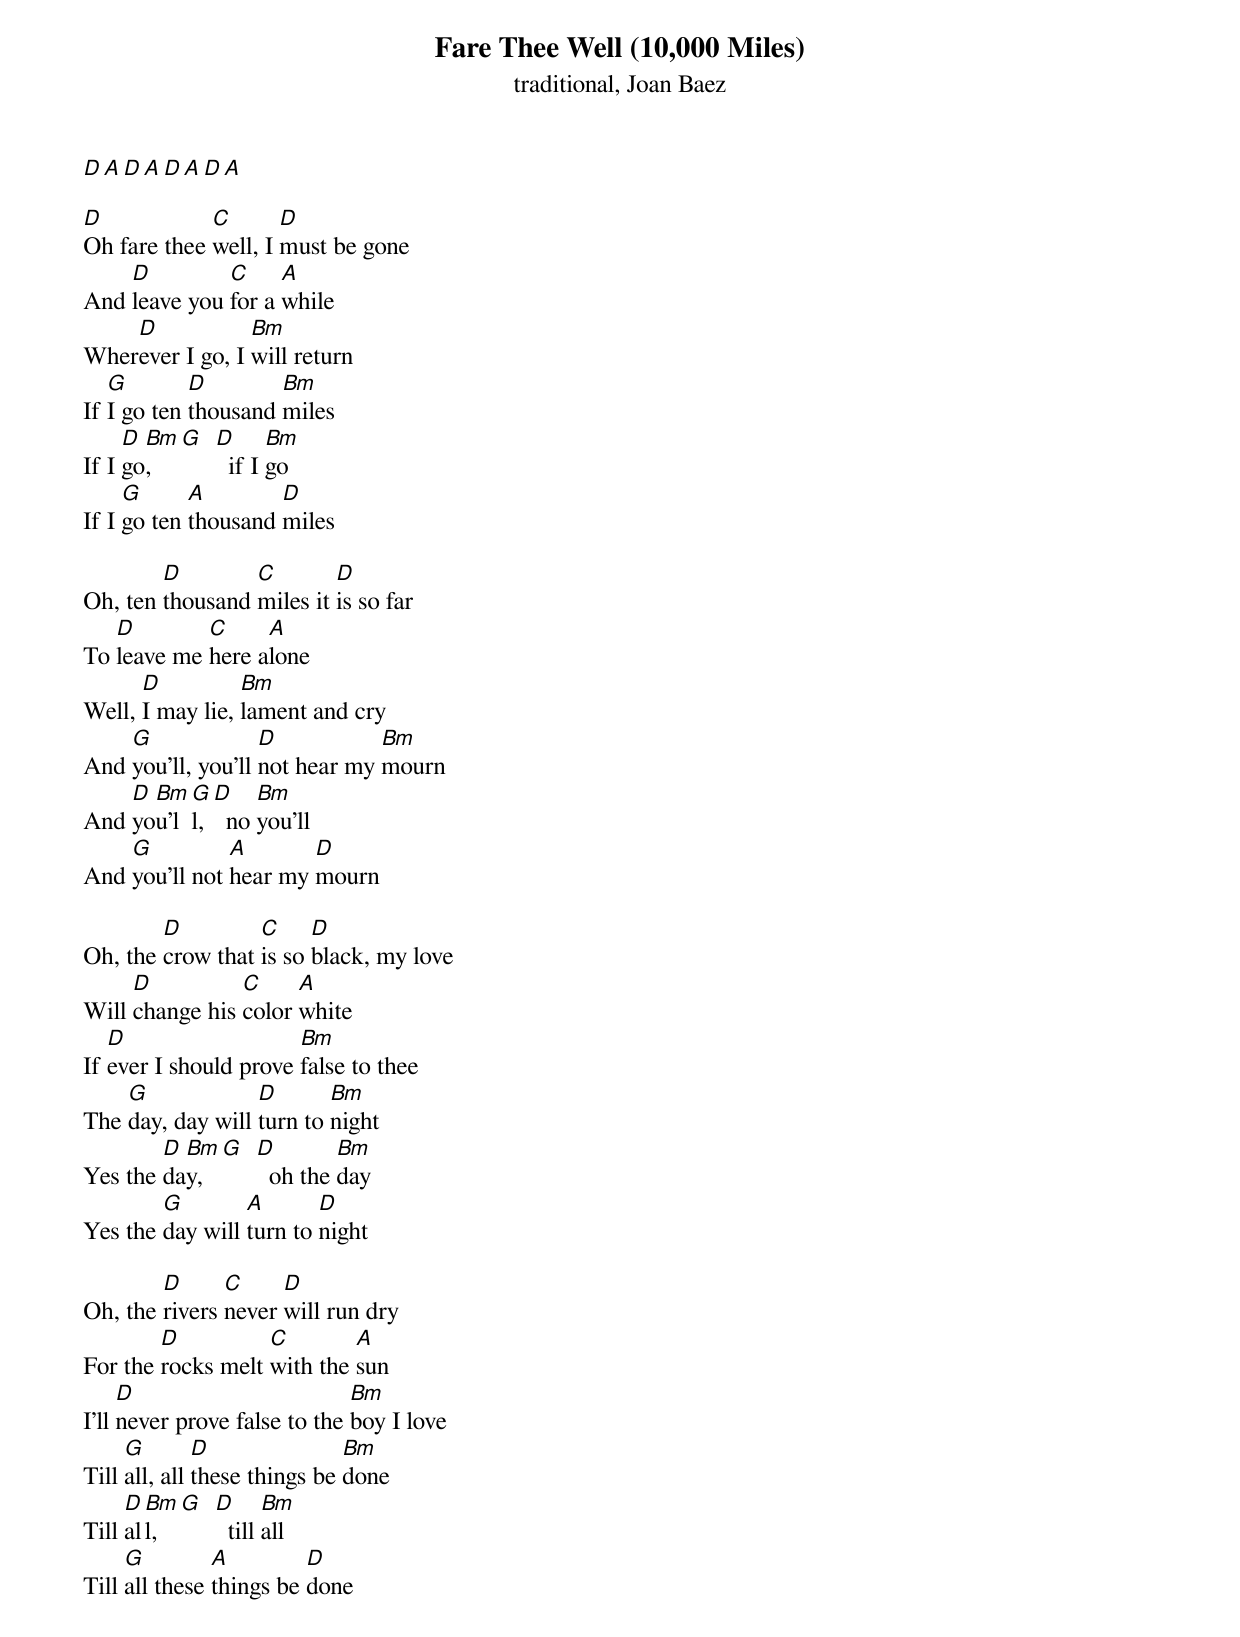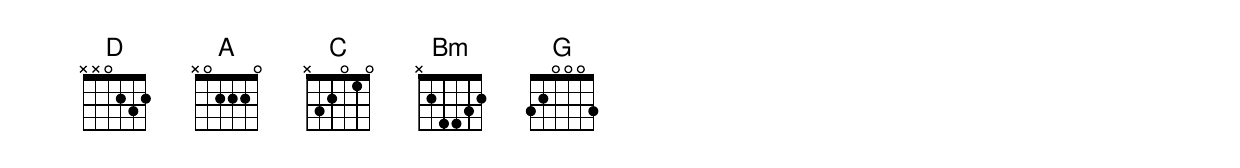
{title: Fare Thee Well (10,000 Miles)}
{subtitle: traditional, Joan Baez}
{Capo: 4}
[D][A][D][A][D][A][D][A]

[D]Oh fare thee [C]well, I [D]must be gone
And [D]leave you [C]for a [A]while
Wher[D]ever I go, I [Bm]will return
If [G]I go ten [D]thousand [Bm]miles
If I [D]go[Bm],  [G]  [D]  if I [Bm]go
If I [G]go ten [A]thousand [D]miles

Oh, ten [D]thousand [C]miles it [D]is so far
To [D]leave me [C]here a[A]lone
Well, [D]I may lie, [Bm]lament and cry
And [G]you'll, you'll [D]not hear my [Bm]mourn
And [D]yo[Bm]u'l[G]l,[D]  no [Bm]you'll
And [G]you'll not [A]hear my [D]mourn

Oh, the [D]crow that [C]is so [D]black, my love
Will [D]change his [C]color [A]white
If [D]ever I should prove [Bm]false to thee
The [G]day, day will [D]turn to [Bm]night
Yes the [D]da[Bm]y, [G]  [D]  oh the [Bm]day
Yes the [G]day will [A]turn to [D]night

Oh, the [D]rivers [C]never [D]will run dry
For the [D]rocks melt [C]with the [A]sun
I'll [D]never prove false to the [Bm]boy I love
Till [G]all, all [D]these things be [Bm]done
Till [D]al[Bm]l, [G]  [D]  till [Bm]all
Till [G]all these [A]things be [D]done

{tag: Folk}
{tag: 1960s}
